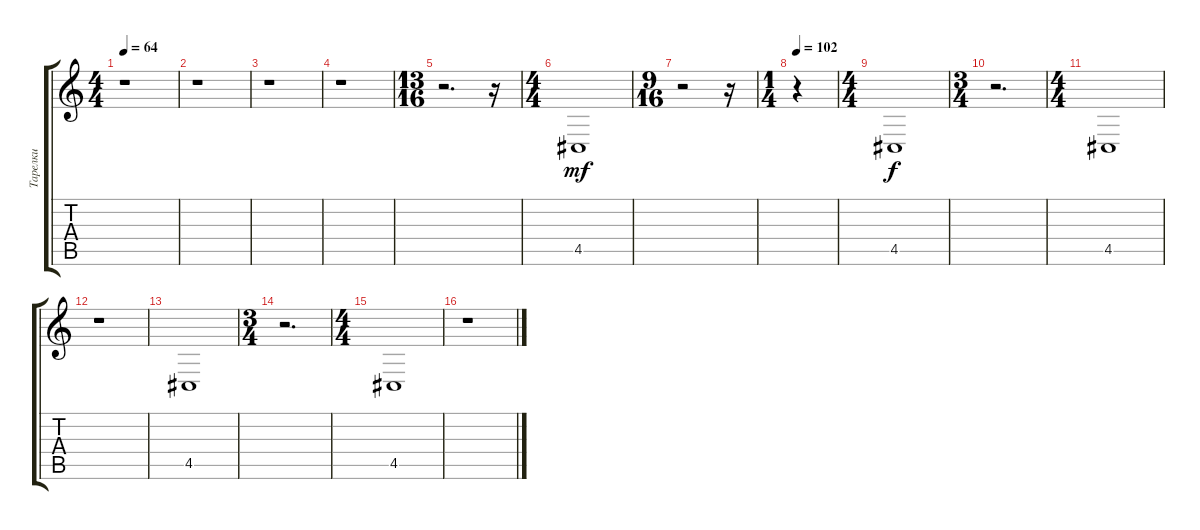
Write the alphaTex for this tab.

\track ("Тарелки" "Тарелки") {instrument acousticgrandpiano}
\staff {score tabs}
\tuning (E4 B3 G3 D3 A2 E2) {hide}
\ts (4 4)
\tempo 64
\clef g2
\ks c
r.1{dy mf} |
r.1 |
r.1 |
r.1 |
\ts (13 16)
r.2{d} r.16 |
\ts (4 4)
4.5.1 |
\ts (9 16)
r.2 r.16 |
\ts (1 4)
\tempo 102
r.4 |
\ts (4 4)
4.5.1{dy f} |
\ts (3 4)
r.2{d} |
\ts (4 4)
4.5.1 |
r.1 |
4.5.1 |
\ts (3 4)
r.2{d} |
\ts (4 4)
4.5.1 |
r.1
